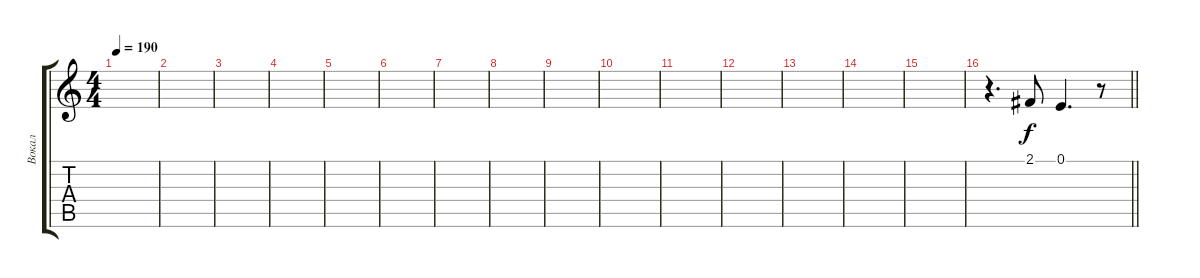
\track ("Вокал" "Вокал") {instrument lead2sawtooth}
\staff {score tabs}
\tuning (E4 B3 G3 D3 A2 E2) {hide}
\ts (4 4)
\tempo 190
\clef g2
\ks c
|
|
|
|
|
|
|
|
|
|
|
|
|
|
|
\barLineRight lightlight
r.4{d} 2.1.8 0.1.4{d} r.8
